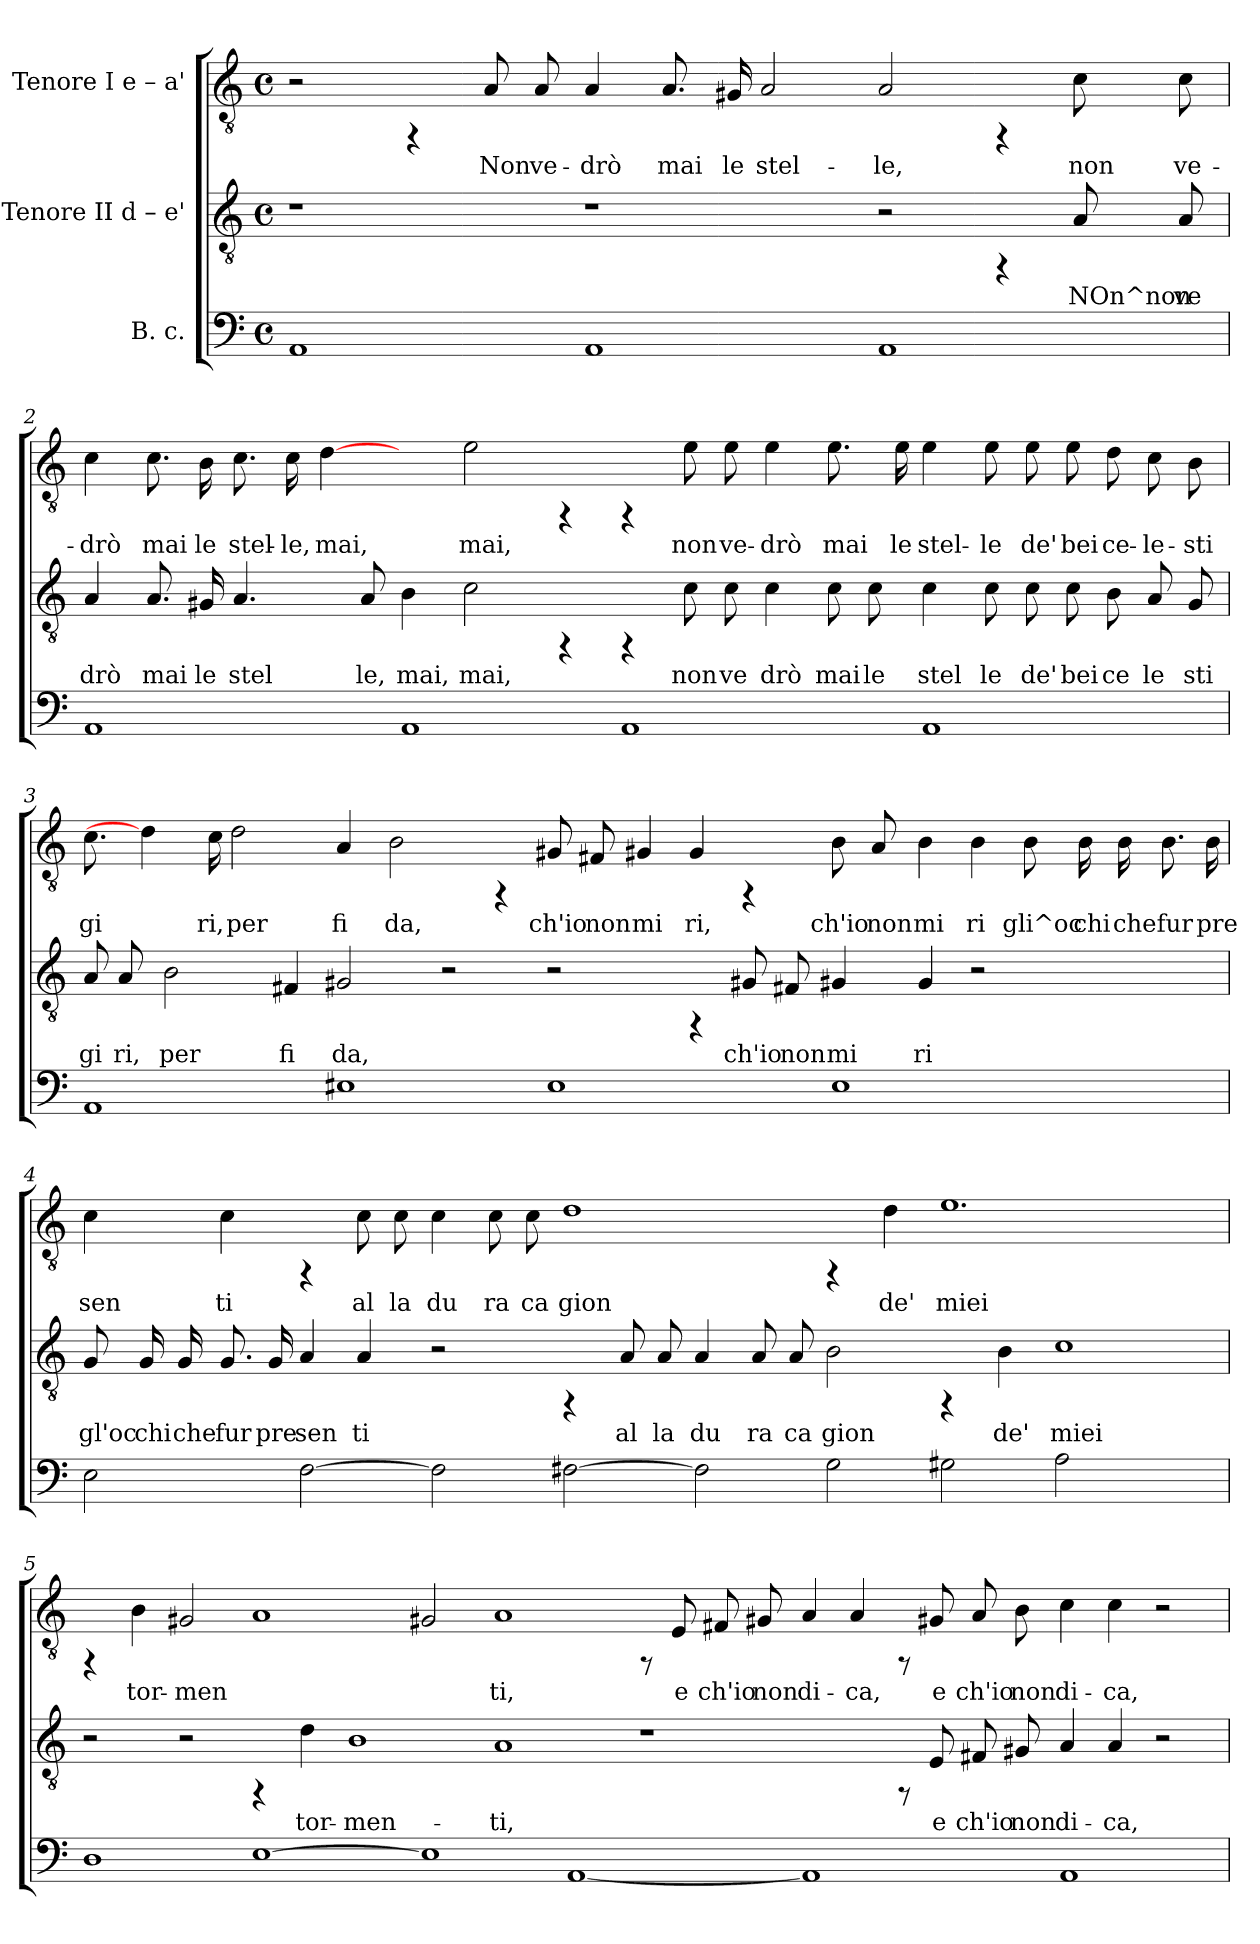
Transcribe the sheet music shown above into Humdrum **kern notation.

**kern	**kern	**text	**kern	**text
*part3	*part2	*part2	*part1	*part1
*staff3	*staff2	*staff2	*staff1	*staff1
*I"B. c.	*I"Tenore II  d – e'	*	*I"Tenore I  e – a'	*
!!LO:PB:g=z
*stria5	*stria5	*	*stria5	*
*clefF4	*clefGv2	*	*clefGv2	*
*k[]	*k[]	*	*k[]	*
*C:	*C:	*	*C:	*
*M4/4	*M4/4	*	*M4/4	*
*met(c)	*met(c)	*	*met(c)	*
=1	=1	=1	=1	=1
1AA	1r	.	2r	.
.	.	.	4rFF	.
!	!	!	!	!LO:LY:b:cj
.	.	.	8A/	Non
!	!	!	!	!LO:LY:b:cj
.	.	.	8A/	ve-
!	!	!	!	!LO:LY:b:cj
1AA	1r	.	4A/	-drò
!	!	!	!	!LO:LY:b:cj
.	.	.	8.A/	mai
!	!	!	!	!LO:LY:b:cj
.	.	.	16G#X/	le
!	!	!	!	!LO:LY:b:cj
.	.	.	2A/	stel-
!	!	!	!	!LO:LY:b:cj
1AA	2r	.	2A/	-le,
.	4rFF	.	4rFF	.
!	!	!LO:LY:b:rj	!	!LO:LY:b:cj
.	8A/	NOn^non	8c\	non
!	!	!LO:LY:b:rj	!	!LO:LY:b:cj
.	8A/	ve	8c\	ve-
!!LO:LB:g=z
=2	=2	=2	=2	=2
!	!	!LO:LY:b:rj	!	!LO:LY:b:cj
1AA	4A/	drò	4c\	-drò
!	!	!LO:LY:b:rj	!	!LO:LY:b:cj
.	8.A/	mai	8.c\	mai
!	!	!LO:LY:b:rj	!	!LO:LY:b:cj
.	16G#X/	le	16B\	le
!	!	!LO:LY:b:rj	!	!LO:LY:b:cj
.	4.A/	stel	8.c\	stel-
!	!	!	!	!LO:LY:b:cj
.	.	.	16c\	-le,
!	!	!	!	!LO:LY:b:cj
.	.	.	[4d\	mai,
!	!	!LO:LY:b:rj	!	!
.	8A/	le,	.	.
!	!	!LO:LY:b:rj	!	!
1AA	4B\	mai,	4ryy	.
!	!	!LO:LY:b:rj	!	!LO:LY:b:cj
.	2c\	mai,	2e\	mai,
.	4rFF	.	4rFF	.
1AA	4rFF	.	4rFF	.
!	!	!LO:LY:b:rj	!	!LO:LY:b:cj
.	8c\	non	8e\	non
!	!	!LO:LY:b:rj	!	!LO:LY:b:cj
.	8c\	ve	8e\	ve-
!	!	!LO:LY:b:rj	!	!LO:LY:b:cj
.	4c\	drò	4e\	-drò
!	!	!LO:LY:b:rj	!	!LO:LY:b:cj
.	8c\	mai	8.e\	mai
!	!	!LO:LY:b:rj	!	!
.	8c\	le	.	.
!	!	!	!	!LO:LY:b:cj
.	.	.	16e\	le
!	!	!LO:LY:b:rj	!	!LO:LY:b:cj
1AA	4c\	stel	4e\	stel-
!	!	!LO:LY:b:rj	!	!LO:LY:b:cj
.	8c\	le	8e\	-le
!	!	!LO:LY:b:rj	!	!LO:LY:b:cj
.	8c\	de'	8e\	de'
!	!	!LO:LY:b:rj	!	!LO:LY:b:cj
.	8c\	bei	8e\	bei
!	!	!LO:LY:b:rj	!	!LO:LY:b:cj
.	8B\	ce	8d\	ce-
!	!	!LO:LY:b:rj	!	!LO:LY:b:cj
.	8A/	le	8c\	-le-
!	!	!LO:LY:b:rj	!	!LO:LY:b:cj
.	8G#/	sti	8B\	-sti
!!LO:LB:g=z
=3	=3	=3	=3	=3
!	!	!LO:LY:b:rj	!	!LO:LY:b:cj
1AA	8A/	gi	8.c\	gi
!	!	!LO:LY:b:rj	!	!
.	8A/	ri,	.	.
.	.	.	4d\]	.
!	!	!LO:LY:b:rj	!	!
.	2B\	per	.	.
!	!	!	!	!LO:LY:b:cj
.	.	.	16c\	ri,
!	!	!	!	!LO:LY:b:cj
.	.	.	2d\	per
!	!	!LO:LY:b:rj	!	!
.	4F#X/	fi	.	.
!	!	!LO:LY:b:rj	!	!LO:LY:b:cj
1E#	2G#X/	da,	4A/	fi
!	!	!	!	!LO:LY:b:cj
.	.	.	2B\	da,
.	2r	.	.	.
.	.	.	4rFF	.
!	!	!	!	!LO:LY:b:cj
1E#	2r	.	8G#X/	ch'io
!	!	!	!	!LO:LY:b:cj
.	.	.	8F#X/	non
!	!	!	!	!LO:LY:b:cj
.	.	.	4G#X/	mi
!	!	!	!	!LO:LY:b:cj
.	4rFF	.	4G#/	ri,
!	!	!LO:LY:b:rj	!	!
.	8G#X/	ch'io	4rFF	.
!	!	!LO:LY:b:rj	!	!
.	8F#X/	non	.	.
!	!	!LO:LY:b:rj	!	!LO:LY:b:cj
1E#	4G#X/	mi	8B\	ch'io
!	!	!	!	!LO:LY:b:cj
.	.	.	8A/	non
!	!	!LO:LY:b:rj	!	!LO:LY:b:cj
.	4G#/	ri	4B\	mi
!	!	!	!	!LO:LY:b:cj
.	2r	.	4B\	ri
!	!	!	!	!LO:LY:b:cj
.	.	.	8B\	gli^oc
!	!	!	!	!LO:LY:b:cj
.	.	.	16B\	chi
!	!	!	!	!LO:LY:b:cj
.	.	.	16B\	che
!	!	!	!	!LO:LY:b:cj
4ryy	4ryy	.	8.B\	fur
!	!	!	!	!LO:LY:b:cj
.	.	.	16B\	pre
!!LO:LB:g=z
=4	=4	=4	=4	=4
!	!	!LO:LY:b:rj	!	!LO:LY:b:cj
2E\	8G/	gl'oc	4c\	sen
!	!	!LO:LY:b:rj	!	!
.	16G/	chi	.	.
!	!	!LO:LY:b:rj	!	!
.	16G/	che	.	.
!	!	!LO:LY:b:rj	!	!LO:LY:b:cj
.	8.G/	fur	4c\	ti
!	!	!LO:LY:b:rj	!	!
.	16G/	pre	.	.
!	!	!LO:LY:b:rj	!	!
[>2F\	4A/	sen	4rFF	.
!	!	!LO:LY:b:rj	!	!LO:LY:b:cj
.	4A/	ti	8c\	al
!	!	!	!	!LO:LY:b:cj
.	.	.	8c\	la
!	!	!	!	!LO:LY:b:cj
2F\]	2r	.	4c\	du
!	!	!	!	!LO:LY:b:cj
.	.	.	8c\	ra
!	!	!	!	!LO:LY:b:cj
.	.	.	8c\	ca
!	!	!	!	!LO:LY:b:cj
[>2F#X\	4rFF	.	1d	gion
!	!	!LO:LY:b:rj	!	!
.	8A/	al	.	.
!	!	!LO:LY:b:rj	!	!
.	8A/	la	.	.
!	!	!LO:LY:b:rj	!	!
2F#\]	4A/	du	.	.
!	!	!LO:LY:b:rj	!	!
.	8A/	ra	.	.
!	!	!LO:LY:b:rj	!	!
.	8A/	ca	.	.
!	!	!LO:LY:b:rj	!	!
2G\	2B\	gion	4rFF	.
!	!	!	!	!LO:LY:b:cj
.	.	.	4d\	de'
!	!	!	!	!LO:LY:b:cj
2G#X\	4rFF	.	1.e	miei
!	!	!LO:LY:b:rj	!	!
.	4B\	de'	.	.
!	!	!LO:LY:b:rj	!	!
2A\	1c	miei	.	.
2ryy	.	.	.	.
!!LO:PB:g=z
=5	=5	=5	=5	=5
1D	2r	.	4rFF	.
!	!	!	!	!LO:LY:b:cj
.	.	.	4B\	tor-
!	!	!	!	!LO:LY:b:cj
.	2r	.	2G#X/	-men-
!	!	!	!	!LO:LY:b:cj
[>1E	4rFF	.	1A	--
!	!	!LO:LY:b:rj	!	!
.	4d\	tor-	.	.
!	!	!LO:LY:b:rj	!	!
.	1B	-men-	.	.
!	!	!	!	!LO:LY:b:cj
1E]	.	.	2G#X/	--
!	!	!LO:LY:b:rj	!	!LO:LY:b:cj
.	1A	-ti,	1A	-ti,
[<1AA	.	.	.	.
.	1r	.	8rFF	.
!	!	!	!	!LO:LY:b:cj
.	.	.	8E/	e
!	!	!	!	!LO:LY:b:cj
.	.	.	8F#X/	ch'io
!	!	!	!	!LO:LY:b:cj
.	.	.	8G#X/	non
!	!	!	!	!LO:LY:b:cj
1AA]	.	.	4A/	di-
!	!	!	!	!LO:LY:b:cj
.	.	.	4A/	-ca,
.	8rFF	.	8rFF	.
!	!	!LO:LY:b:rj	!	!LO:LY:b:cj
.	8E/	e	8G#X/	e
!	!	!LO:LY:b:rj	!	!LO:LY:b:cj
.	8F#/	ch'io	8A/	ch'io
!	!	!LO:LY:b:rj	!	!LO:LY:b:cj
.	8G#X/	non	8B\	non
!	!	!LO:LY:b:rj	!	!LO:LY:b:cj
1AA	4A/	di-	4c\	di-
!	!	!LO:LY:b:rj	!	!LO:LY:b:cj
.	4A/	-ca,	4c\	-ca,
.	2r	.	2r	.
=	=	=	=	=
*-	*-	*-	*-	*-
